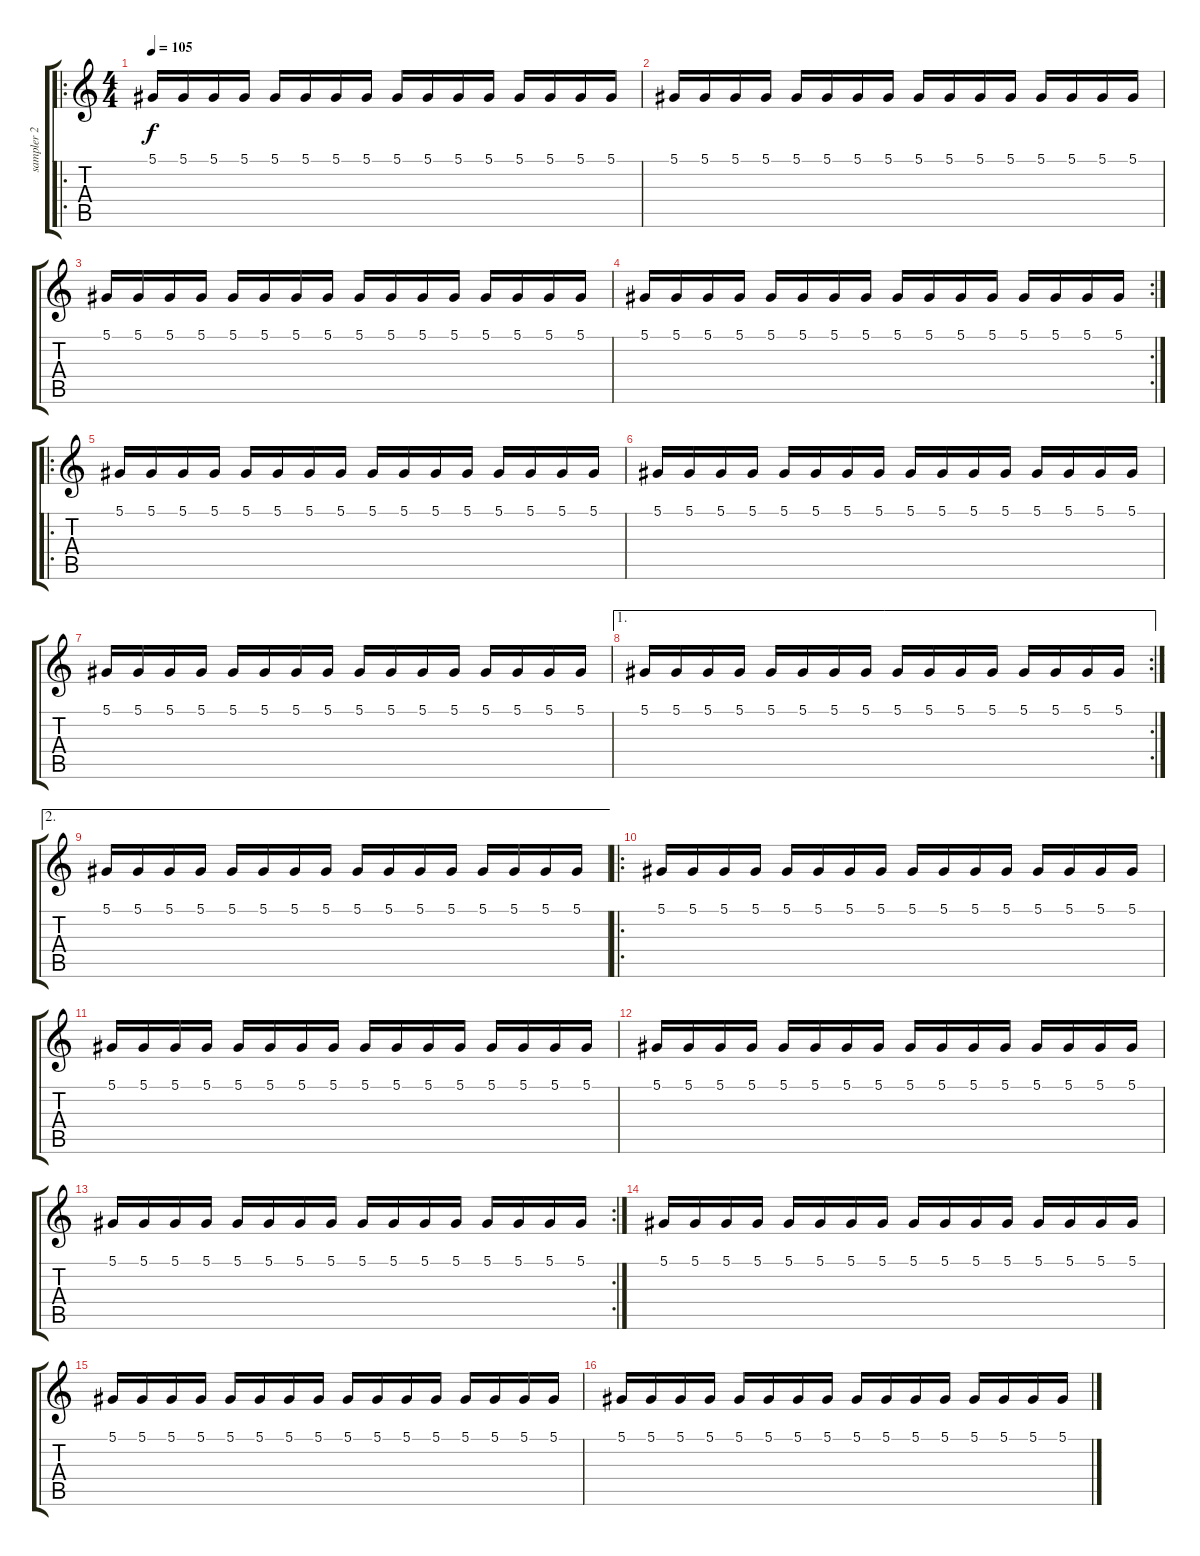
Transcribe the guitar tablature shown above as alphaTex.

\track ("sampler 2" "sampler 2") {instrument xylophone}
\staff {score tabs}
\tuning (Eb4 Bb3 Gb3 Db3 Ab2 Db2) {hide}
\ro
\ts (4 4)
\tempo 105
\clef g2
\ks c
5.1.16{dy f} 5.1.16 5.1.16 5.1.16 5.1.16 5.1.16 5.1.16 5.1.16 5.1.16 5.1.16 5.1.16 5.1.16 5.1.16 5.1.16 5.1.16 5.1.16 |
5.1.16 5.1.16 5.1.16 5.1.16 5.1.16 5.1.16 5.1.16 5.1.16 5.1.16 5.1.16 5.1.16 5.1.16 5.1.16 5.1.16 5.1.16 5.1.16 |
5.1.16 5.1.16 5.1.16 5.1.16 5.1.16 5.1.16 5.1.16 5.1.16 5.1.16 5.1.16 5.1.16 5.1.16 5.1.16 5.1.16 5.1.16 5.1.16 |
\rc 2
5.1.16 5.1.16 5.1.16 5.1.16 5.1.16 5.1.16 5.1.16 5.1.16 5.1.16 5.1.16 5.1.16 5.1.16 5.1.16 5.1.16 5.1.16 5.1.16 |
\ro
5.1.16 5.1.16 5.1.16 5.1.16 5.1.16 5.1.16 5.1.16 5.1.16 5.1.16 5.1.16 5.1.16 5.1.16 5.1.16 5.1.16 5.1.16 5.1.16 |
5.1.16 5.1.16 5.1.16 5.1.16 5.1.16 5.1.16 5.1.16 5.1.16 5.1.16 5.1.16 5.1.16 5.1.16 5.1.16 5.1.16 5.1.16 5.1.16 |
5.1.16 5.1.16 5.1.16 5.1.16 5.1.16 5.1.16 5.1.16 5.1.16 5.1.16 5.1.16 5.1.16 5.1.16 5.1.16 5.1.16 5.1.16 5.1.16 |
\ae 1
\rc 2
5.1.16 5.1.16 5.1.16 5.1.16 5.1.16 5.1.16 5.1.16 5.1.16 5.1.16 5.1.16 5.1.16 5.1.16 5.1.16 5.1.16 5.1.16 5.1.16 |
\ae 2
5.1.16 5.1.16 5.1.16 5.1.16 5.1.16 5.1.16 5.1.16 5.1.16 5.1.16 5.1.16 5.1.16 5.1.16 5.1.16 5.1.16 5.1.16 5.1.16 |
\ro
5.1.16 5.1.16 5.1.16 5.1.16 5.1.16 5.1.16 5.1.16 5.1.16 5.1.16 5.1.16 5.1.16 5.1.16 5.1.16 5.1.16 5.1.16 5.1.16 |
5.1.16 5.1.16 5.1.16 5.1.16 5.1.16 5.1.16 5.1.16 5.1.16 5.1.16 5.1.16 5.1.16 5.1.16 5.1.16 5.1.16 5.1.16 5.1.16 |
5.1.16 5.1.16 5.1.16 5.1.16 5.1.16 5.1.16 5.1.16 5.1.16 5.1.16 5.1.16 5.1.16 5.1.16 5.1.16 5.1.16 5.1.16 5.1.16 |
\rc 2
5.1.16 5.1.16 5.1.16 5.1.16 5.1.16 5.1.16 5.1.16 5.1.16 5.1.16 5.1.16 5.1.16 5.1.16 5.1.16 5.1.16 5.1.16 5.1.16 |
5.1.16 5.1.16 5.1.16 5.1.16 5.1.16 5.1.16 5.1.16 5.1.16 5.1.16 5.1.16 5.1.16 5.1.16 5.1.16 5.1.16 5.1.16 5.1.16 |
5.1.16 5.1.16 5.1.16 5.1.16 5.1.16 5.1.16 5.1.16 5.1.16 5.1.16 5.1.16 5.1.16 5.1.16 5.1.16 5.1.16 5.1.16 5.1.16 |
5.1.16 5.1.16 5.1.16 5.1.16 5.1.16 5.1.16 5.1.16 5.1.16 5.1.16 5.1.16 5.1.16 5.1.16 5.1.16 5.1.16 5.1.16 5.1.16
